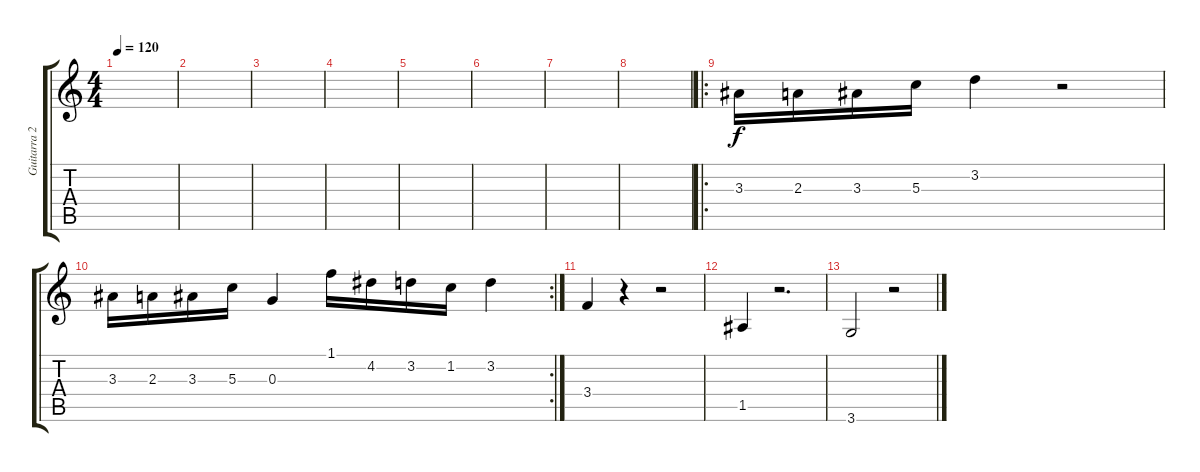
\track ("Guitarra 2" "Guitarra 2") {instrument distortionguitar}
\staff {score tabs}
\tuning (E4 B3 G3 D3 A2 E2) {hide}
\ts (4 4)
\tempo 120
\clef g2
\ks c
|
|
|
|
|
|
|
|
\ro
3.3.16 2.3.16 3.3.16 5.3.16 3.2.4 r.2 |
\rc 2
3.3.16 2.3.16 3.3.16 5.3.16 0.3.4 1.1.16 4.2.16 3.2.16 1.2.16 3.2.4 |
3.4.4 r.4 r.2 |
1.5.4 r.2{d} |
3.6.2 r.2
